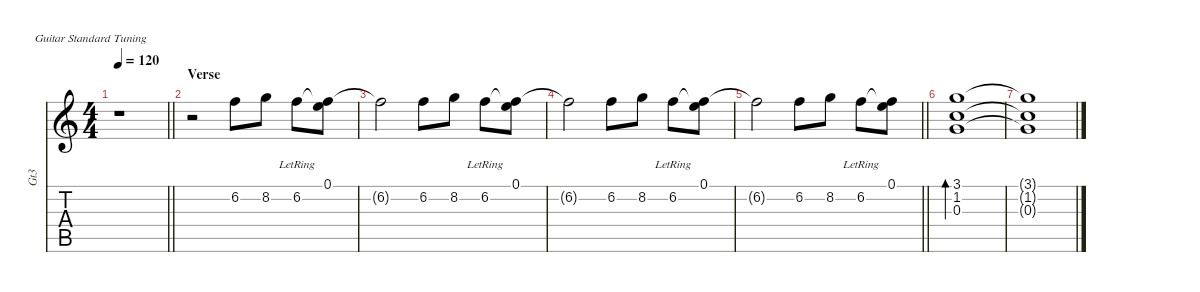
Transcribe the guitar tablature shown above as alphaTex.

\defaultSystemsLayout 4
\hideDynamics
\bracketExtendMode nobrackets
\otherSystemsTrackNameOrientation horizontal
\track ("Guitar 3" "Gt3") {defaultSystemsLayout 8 multiBarRest instrument electricguitarclean}
\staff {score tabs}
\tuning (E4 B3 G3 D3 A2 E2)
\ts (4 4)
\tempo 120
\clef g2
\barLineRight lightlight
\ks c
r.1{dy mf beam Down} |
\section ("" "Verse")
r.2{beam Down} 6.2.8{beam Down} 8.2.8{beam Down} 6.2{lr}.8{beam Down} (6.2{t} 0.1).8{beam Down} |
6.2{t}.2{beam Down} 6.2.8{beam Down} 8.2.8{beam Down} 6.2{lr}.8{beam Down} (6.2{t} 0.1).8{beam Down} |
6.2{t}.2{beam Down} 6.2.8{beam Down} 8.2.8{beam Down} 6.2{lr}.8{beam Down} (6.2{t} 0.1).8{beam Down} |
\barLineRight lightlight
6.2{t}.2{beam Down} 6.2.8{beam Down} 8.2.8{beam Down} 6.2{lr}.8{beam Down} (6.2{t} 0.1).8{beam Down} |
(0.3 1.2 3.1).1{bd 239 beam Down} |
(0.3{t} 1.2{t} 3.1{t}).1{beam Down}
